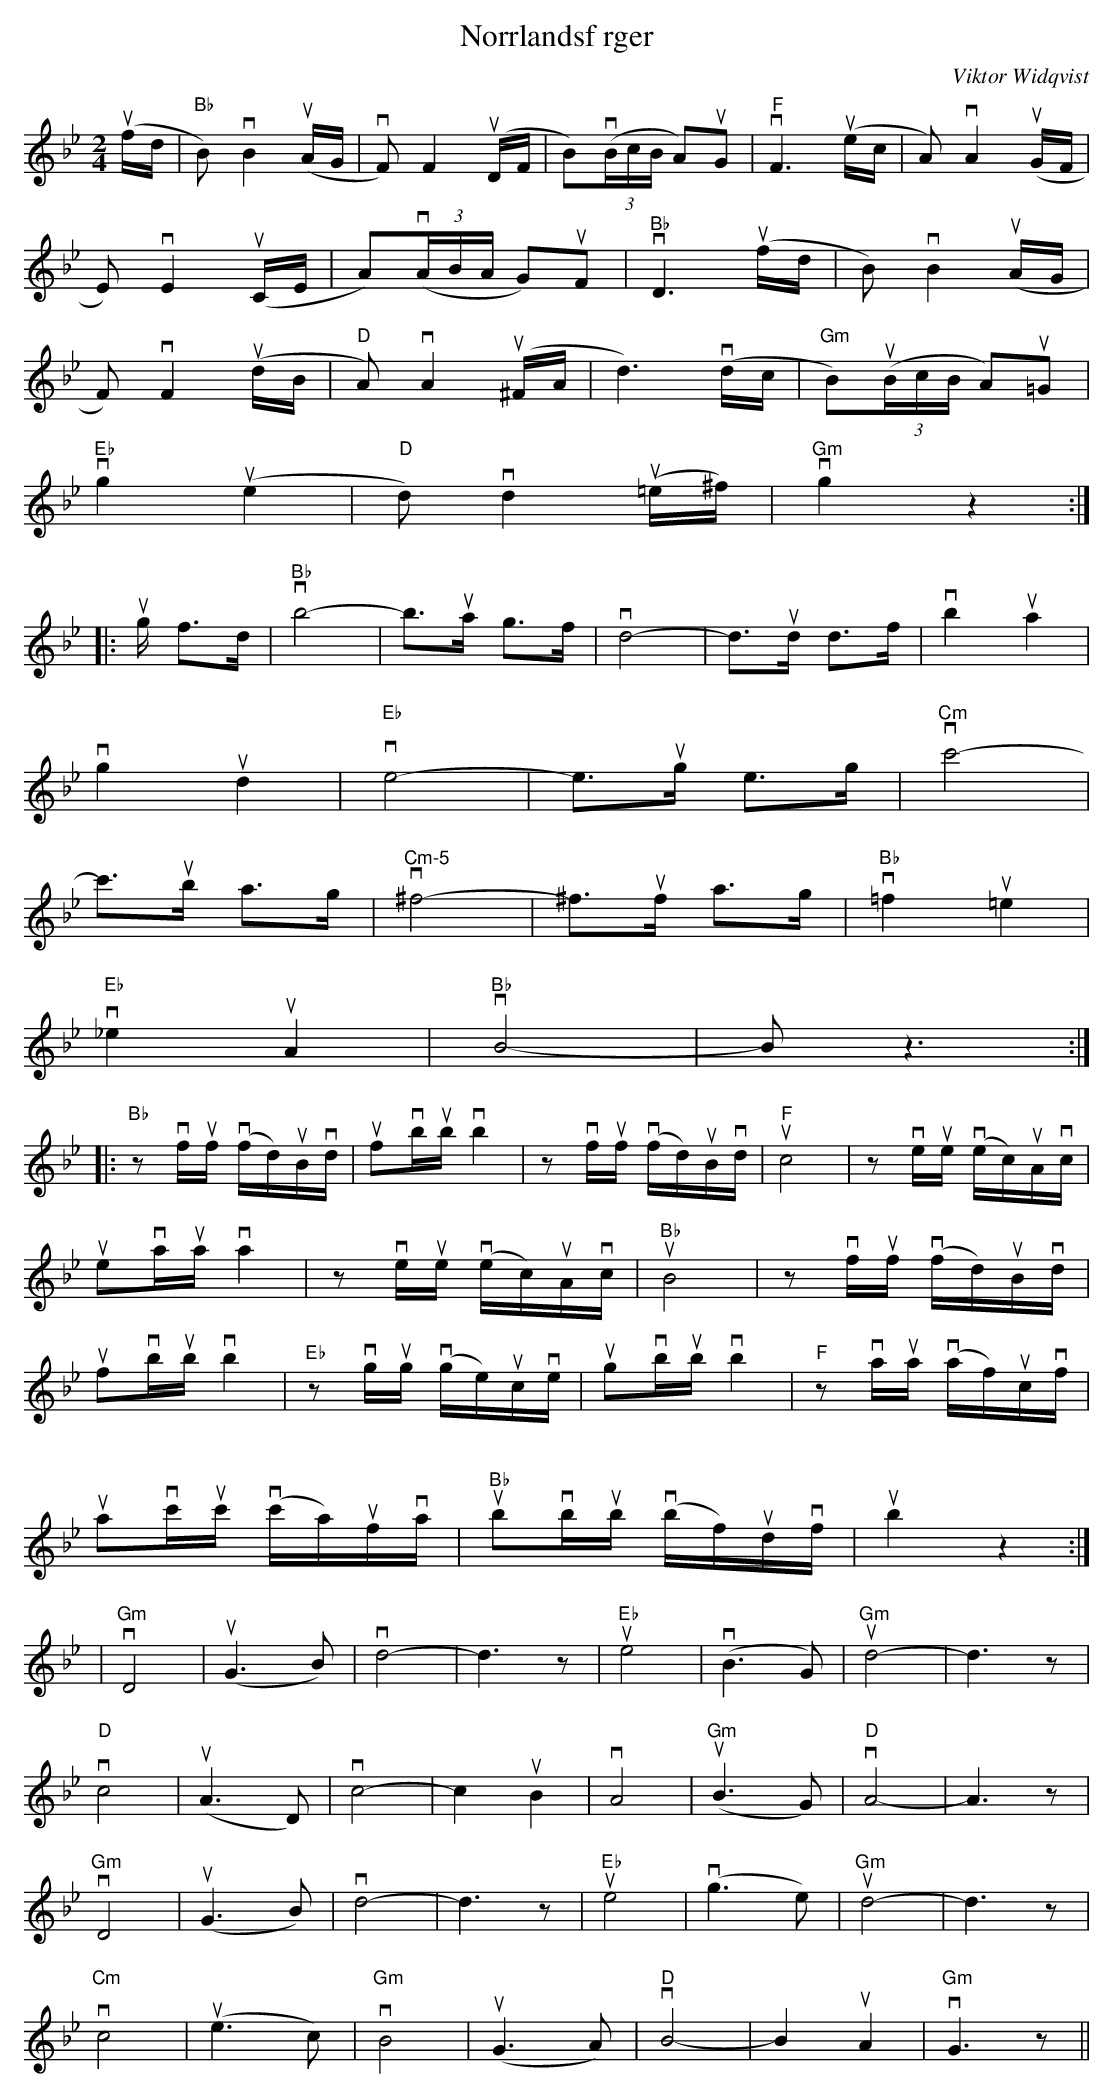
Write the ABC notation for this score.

X:1
T:Norrlandsf rger
M:2/4
C:Viktor Widqvist
L:1/8
K:Bb
u(f/d/ |"Bb" B)vB2u(A/G/ | vF)F2u(D/F/ | B)(v(3B/c/B/ A)uG | "F"vF3u(e/c/ | A)vA2u(G/F/ |
E)vE2u(C/E/ | A)(v(3A/B/A/ G)uF |"Bb" vD3u(f/d/ | B)vB2 u(A/G/ |
F)vF2u(d/B/ | "D"A)vA2u(^F/A/ | d3)v(d/c/ | "Gm"B)(u(3B/c/B/ A)u=G |
"Eb"vg2 (u'e2 | "D"d)vd2u(=e/^f/) | "Gm"vg2z2 :|
|:ug/ f>d | "Bb"vb4- |b3/ua/ g>f | vd4- |d3/ud/ d>f | vb2 ua2 |
vg2 ud2 | "Eb"ve4- |e3/ug/ e>g |"Cm" vc'4- |
c'3/ub/ a>g | "Cm-5"v^f4- |^f3/uf/ a>g | "Bb"v=f2 u=e2 |
"Eb"v_e2 uA2 | "Bb"vB4- | B z3 :|
|:"Bb"zvf/2uf/2 (vf/2d/)2uB/2vd/2 | ufvb/2ub/2 vb2 |zvf/2uf/2 (vf/2d/2)uB/2vd/2 | "F"uc4 |zve/2ue/2 (ve/2c/2)uA/2vc/2 |
ueva/2ua/2 va2 |zve/2ue/2 (ve/2c/2)uA/2vc/2 | "Bb"uB4 |zvf/2uf/2 v(f/2d/2)uB/2vd/2 |
ufvb/2ub/2 vb2 |"Eb"zvg/2ug/2 (vg/2e/2)uc/2ve/2 | ugvb/2ub/2 vb2 |"F"zva/2ua/2 (va/2f/2)uc/2vf/2 |
uavc'/2uc'/2 (vc'/2a/2)uf/2va/2 | "Bb"ubvb/2ub/2 v(b/2f/2)ud/2vf/2 | ub2z2 :|
K:Gm
|"Gm" vD4 | u(G2>B2) | vd4- |d3z| "Eb"ue4 | v(B2>G2) | "Gm"ud4- |d3z|
"D"vc4 | u(A2>D2) | vc4- | c2 uB2 | vA4 | "Gm"u(B2>G2) | "D" vA4- | A3z|
"Gm"vD4 | u(G2>B2) | vd4- |d3z| "Eb"ue4 | v(g2>e2) | "Gm"ud4- |d3z|
"Cm"vc4 | u(e2>c2) | "Gm"vB4 | u(G2>A2) | "D"vB4- | B2 uA2 | "Gm"vG3z ||
